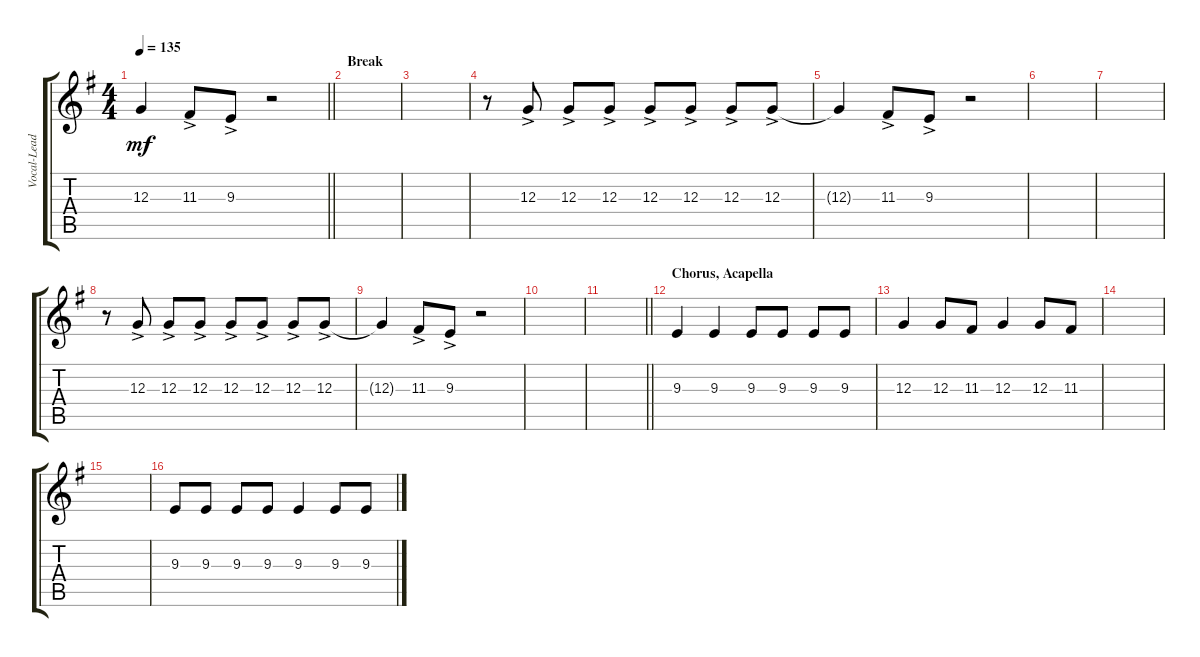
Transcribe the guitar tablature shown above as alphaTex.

\track ("Vocal-Lead1" "Vocal-Lead") {instrument lead6voice}
\staff {score tabs}
\tuning (E4 B3 G3 D3 A2 E2) {hide}
\ts (4 4)
\tempo 135
\clef g2
\barLineRight lightlight
\ks g
12.3{t}.4{dy mf} 11.3{ac}.8 9.3{ac}.8 r.2 |
\section ("" "Break")
|
|
r.8 12.3{ac}.8 12.3{ac}.8 12.3{ac}.8 12.3{ac}.8 12.3{ac}.8 12.3{ac}.8 12.3{ac}.8 |
12.3{t}.4 11.3{ac}.8 9.3{ac}.8 r.2 |
|
|
r.8 12.3{ac}.8 12.3{ac}.8 12.3{ac}.8 12.3{ac}.8 12.3{ac}.8 12.3{ac}.8 12.3{ac}.8 |
12.3{t}.4 11.3{ac}.8 9.3{ac}.8 r.2 |
|
\barLineRight lightlight
|
\section ("" "Chorus, Acapella")
9.3.4 9.3.4 9.3.8 9.3.8 9.3.8 9.3.8 |
12.3.4 12.3.8 11.3.8 12.3.4 12.3.8 11.3.8 |
|
|
9.3.8 9.3.8 9.3.8 9.3.8 9.3.4 9.3.8 9.3.8
